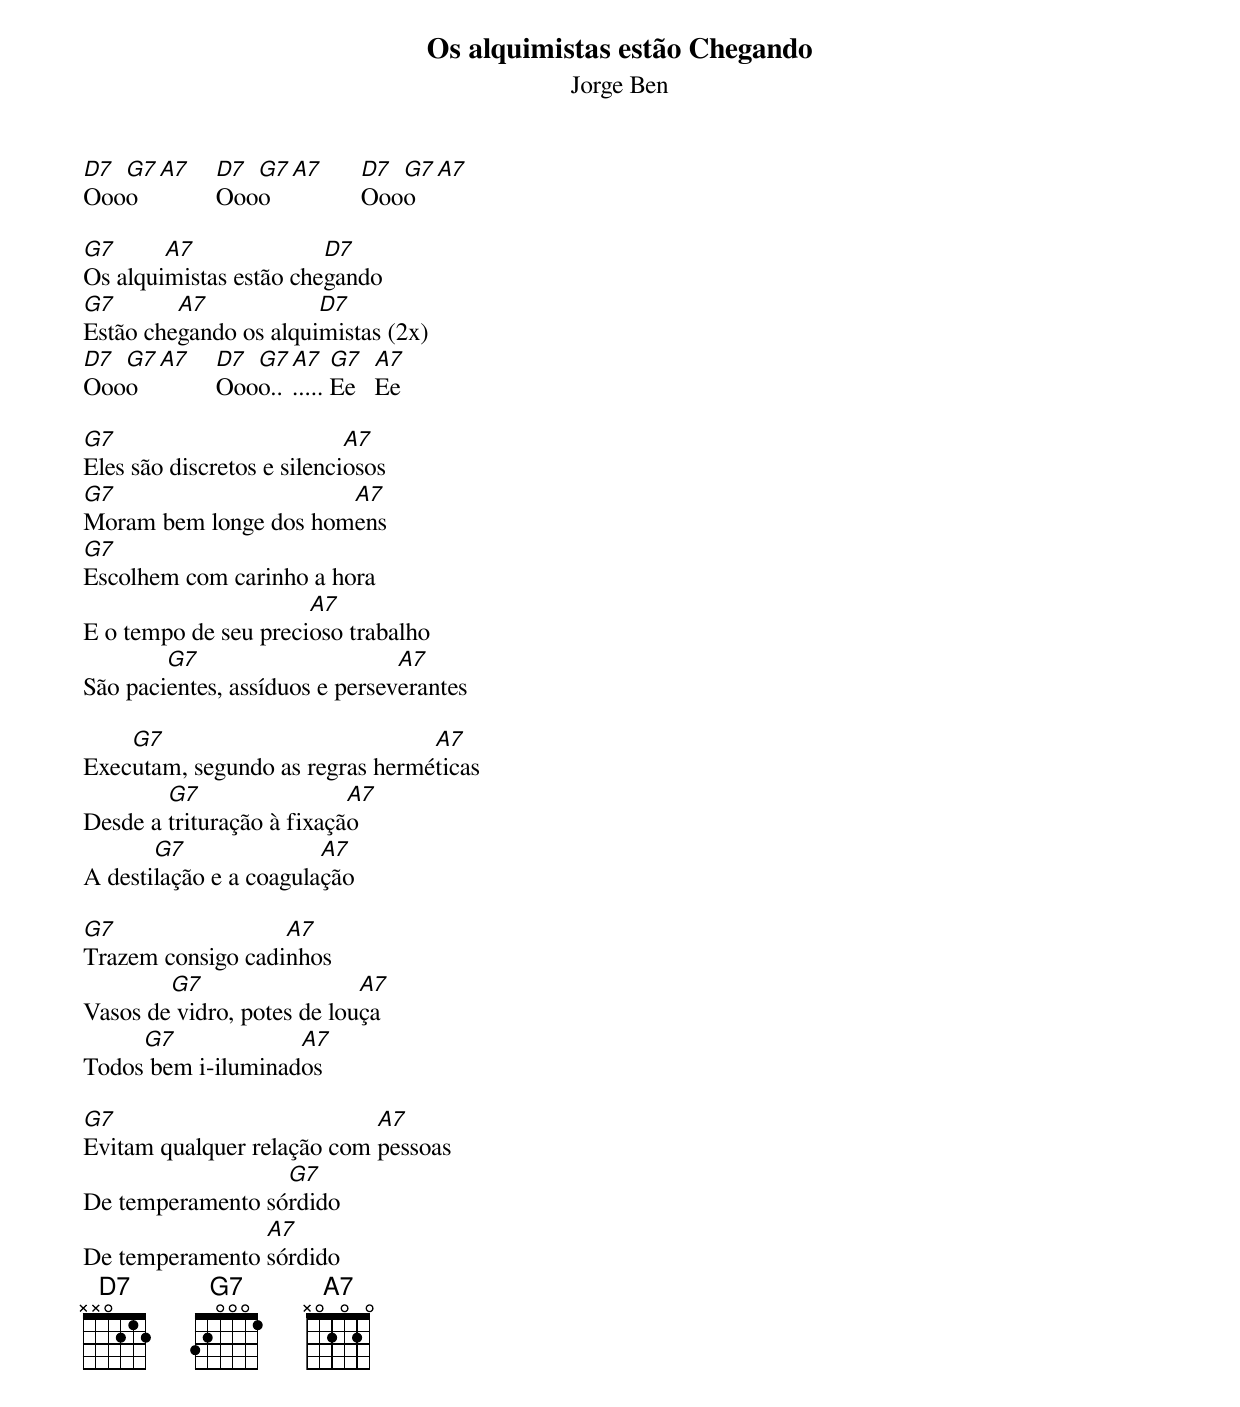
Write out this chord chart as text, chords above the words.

Os alquimistas estão Chegando
Jorge Ben

D7 G7 A7  D7 G7 A7    D7 G7 A7
Oooo      Oooo        Oooo

G7      A7              D7
Os alquimistas estão chegando
G7       A7            D7
Estão chegando os alquimistas (2x)
D7 G7 A7  D7 G7 A7    G7   A7
Oooo      Oooo....... Ee   Ee

G7                          A7
Eles são discretos e silenciosos
G7                     A7
Moram bem longe dos homens
G7
Escolhem com carinho a hora
                      A7
E o tempo de seu precioso trabalho
        G7                      A7
São pacientes, assíduos e perseverantes

    G7                           A7
Executam, segundo as regras herméticas
        G7                 A7
Desde a trituração à fixação
       G7               A7
A destilação e a coagulação

G7                 A7
Trazem consigo cadinhos
        G7                  A7
Vasos de vidro, potes de louça
     G7             A7
Todos bem i-iluminados

G7                          A7
Evitam qualquer relação com pessoas
                  G7
De temperamento sórdido
                A7
De temperamento sórdido
